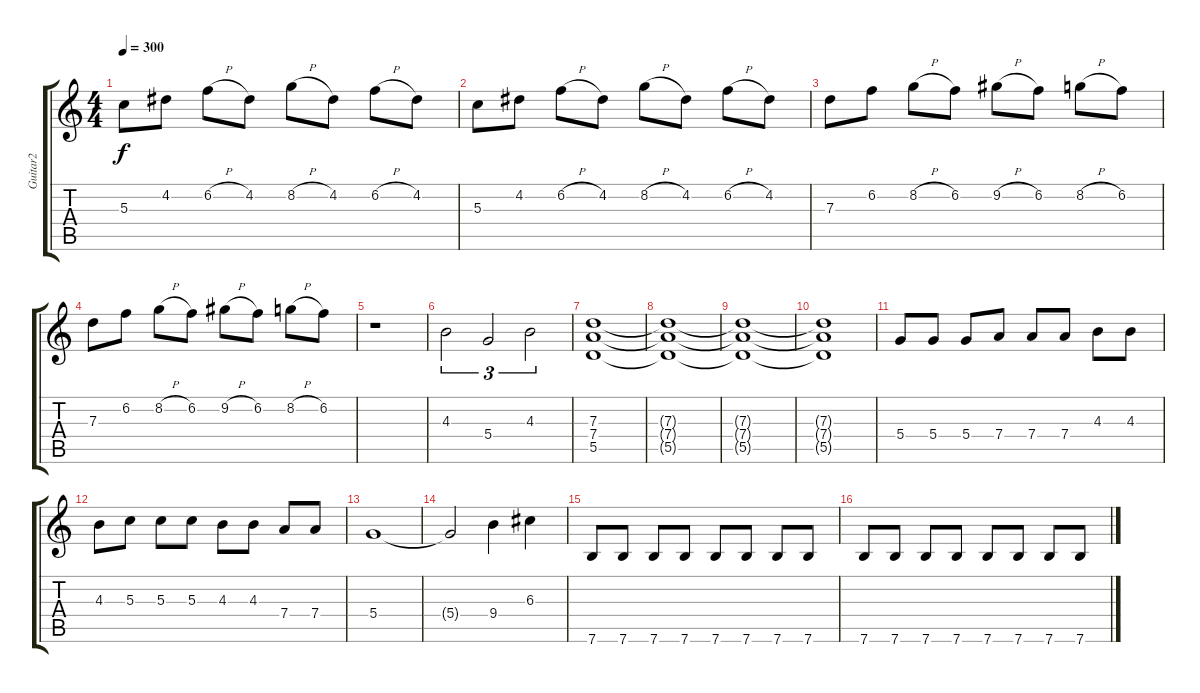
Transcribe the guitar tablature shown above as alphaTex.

\track ("Guitar2" "Guitar2") {instrument overdrivenguitar}
\staff {score tabs}
\tuning (E4 B3 G3 D3 A2 E2) {hide}
\ts (4 4)
\tempo 300
\clef g2
\ks c
5.3.8{dy f} 4.2.8 6.2{h}.8 4.2.8 8.2{h}.8 4.2.8 6.2{h}.8 4.2.8 |
5.3.8 4.2.8 6.2{h}.8 4.2.8 8.2{h}.8 4.2.8 6.2{h}.8 4.2.8 |
7.3.8 6.2.8 8.2{h}.8 6.2.8 9.2{h}.8 6.2.8 8.2{h}.8 6.2.8 |
7.3.8 6.2.8 8.2{h}.8 6.2.8 9.2{h}.8 6.2.8 8.2{h}.8 6.2.8 |
r.1 |
4.3.2{tu (3 2)} 5.4.2{tu (3 2)} 4.3.2{tu (3 2)} |
(7.3 7.4 5.5).1 |
(7.3{t} 7.4{t} 5.5{t}).1 |
(7.3{t} 7.4{t} 5.5{t}).1 |
(7.3{t} 7.4{t} 5.5{t}).1 |
5.4.8 5.4.8 5.4.8 7.4.8 7.4.8 7.4.8 4.3.8 4.3.8 |
4.3.8 5.3.8 5.3.8 5.3.8 4.3.8 4.3.8 7.4.8 7.4.8 |
5.4.1 |
5.4{t}.2 9.4.4 6.3.4 |
7.6.8 7.6.8 7.6.8 7.6.8 7.6.8 7.6.8 7.6.8 7.6.8 |
7.6.8 7.6.8 7.6.8 7.6.8 7.6.8 7.6.8 7.6.8 7.6.8
